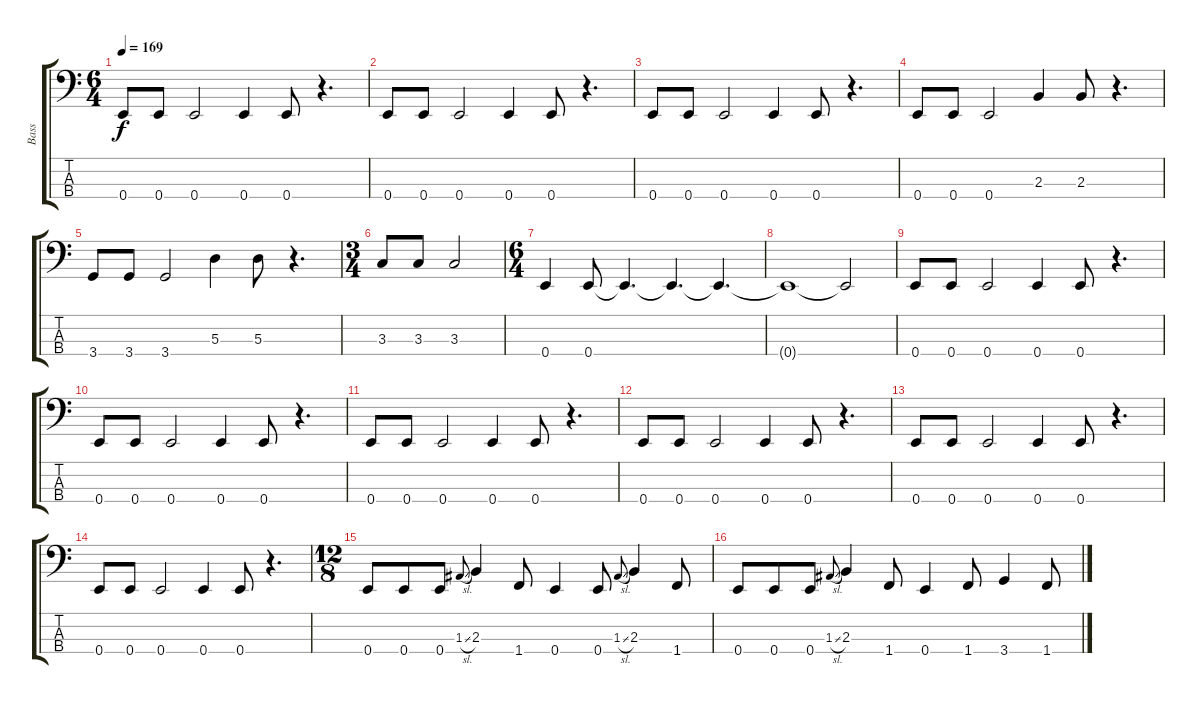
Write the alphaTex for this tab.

\track ("Bass" "Bass") {instrument electricbassfinger}
\staff {score tabs}
\tuning (G2 D2 A1 E1) {hide}
\ts (6 4)
\tempo 169
\clef f4
\ks c
0.4.8{dy f instrument electricbassfinger} 0.4.8 0.4.2 0.4.4 0.4.8 r.4{d} |
0.4.8 0.4.8 0.4.2 0.4.4 0.4.8 r.4{d} |
0.4.8 0.4.8 0.4.2 0.4.4 0.4.8 r.4{d} |
0.4.8 0.4.8 0.4.2 2.3.4 2.3.8 r.4{d} |
3.4.8 3.4.8 3.4.2 5.3.4 5.3.8 r.4{d} |
\ts (3 4)
3.3.8 3.3.8 3.3.2 |
\ts (6 4)
0.4.4 0.4.8 0.4{t}.4{d} 0.4{t}.4{d} 0.4{t}.4{d} |
0.4{t}.1 0.4{t}.2 |
0.4.8 0.4.8 0.4.2 0.4.4 0.4.8 r.4{d} |
0.4.8 0.4.8 0.4.2 0.4.4 0.4.8 r.4{d} |
0.4.8 0.4.8 0.4.2 0.4.4 0.4.8 r.4{d} |
0.4.8 0.4.8 0.4.2 0.4.4 0.4.8 r.4{d} |
0.4.8 0.4.8 0.4.2 0.4.4 0.4.8 r.4{d} |
0.4.8 0.4.8 0.4.2 0.4.4 0.4.8 r.4{d} |
\ts (12 8)
0.4.8 0.4.8 0.4.8 1.3{sl}.8{gr onbeat} 2.3.4 1.4.8 0.4.4 0.4.8 1.3{sl}.8{gr onbeat} 2.3.4 1.4.8 |
0.4.8 0.4.8 0.4.8 1.3{sl}.8{gr onbeat} 2.3.4 1.4.8 0.4.4 1.4.8 3.4.4 1.4.8
